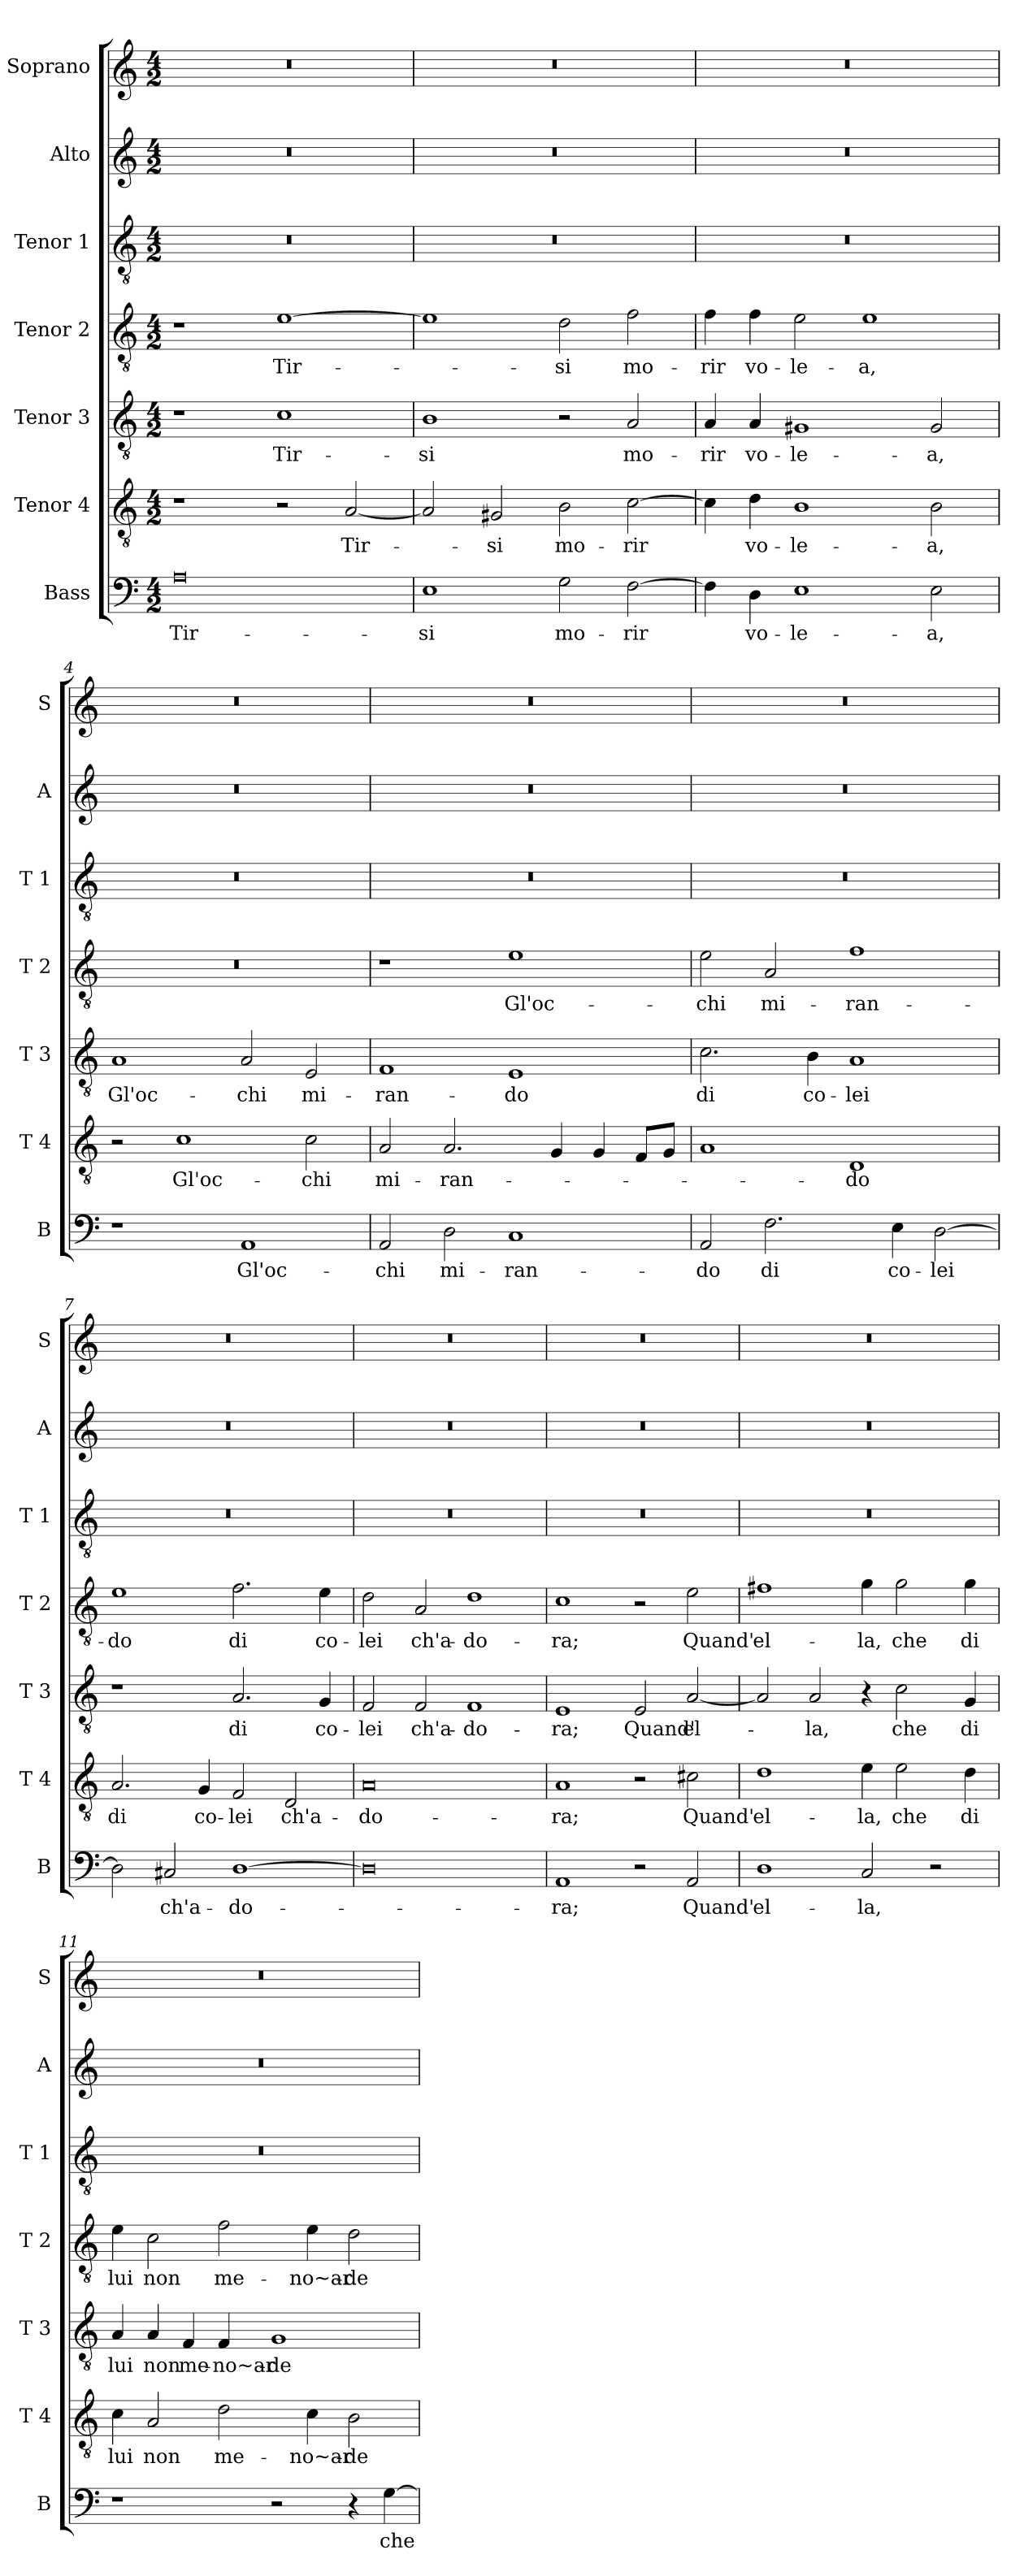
**kern	**text	**kern	**text	**kern	**text	**kern	**text	**kern	**kern	**kern
*part7	*part7	*part6	*part6	*part5	*part5	*part4	*part4	*part3	*part2	*part1
*staff7	*staff7	*staff6	*staff6	*staff5	*staff5	*staff4	*staff4	*staff3	*staff2	*staff1
*I"Bass	*	*I"Tenor 4	*	*I"Tenor 3	*	*I"Tenor 2	*	*I"Tenor 1	*I"Alto	*I"Soprano
*I'B	*	*I'T 4	*	*I'T 3	*	*I'T 2	*	*I'T 1	*I'A	*I'S
*clefF4	*	*clefGv2	*	*clefGv2	*	*clefGv2	*	*clefGv2	*clefG2	*clefG2
*k[]	*	*k[]	*	*k[]	*	*k[]	*	*k[]	*k[]	*k[]
*C:	*	*C:	*	*C:	*	*C:	*	*C:	*C:	*C:
*M4/2	*	*M4/2	*	*M4/2	*	*M4/2	*	*M4/2	*M4/2	*M4/2
=1	=1	=1	=1	=1	=1	=1	=1	=1	=1	=1
!	!LO:LY:b	!	!	!	!	!	!	!	!	!
0A	Tir-	1r	.	1r	.	1r	.	0r	0r	0r
!	!	!	!	!	!LO:LY:b	!	!LO:LY:b	!	!	!
.	.	2r	.	1c	Tir-	[1e	Tir-	.	.	.
!	!	!	!LO:LY:b	!	!	!	!	!	!	!
.	.	[2A/	Tir-	.	.	.	.	.	.	.
=2	=2	=2	=2	=2	=2	=2	=2	=2	=2	=2
!	!LO:LY:b	!	!	!	!LO:LY:b	!	!	!	!	!
1E	-si	2A/]	.	1B	-si	1e]	.	0r	0r	0r
!	!	!	!LO:LY:b	!	!	!	!	!	!	!
.	.	2G#X/	-si	.	.	.	.	.	.	.
!	!LO:LY:b	!	!LO:LY:b	!	!	!	!LO:LY:b	!	!	!
2G\	mo-	2B\	mo-	2r	.	2d\	-si	.	.	.
!	!LO:LY:b	!	!LO:LY:b	!	!LO:LY:b	!	!LO:LY:b	!	!	!
[2F\	-rir	[2c\	-rir	2A/	mo-	2f\	mo-	.	.	.
=3	=3	=3	=3	=3	=3	=3	=3	=3	=3	=3
!	!	!	!	!	!LO:LY:b	!	!LO:LY:b	!	!	!
4F\]	.	4c\]	.	4A/	-rir	4f\	-rir	0r	0r	0r
!	!LO:LY:b	!	!LO:LY:b	!	!LO:LY:b	!	!LO:LY:b	!	!	!
4D\	vo-	4d\	vo-	4A/	vo-	4f\	vo-	.	.	.
!	!LO:LY:b	!	!LO:LY:b	!	!LO:LY:b	!	!LO:LY:b	!	!	!
1E	-le-	1B	-le-	1G#X	-le-	2e\	-le-	.	.	.
!	!	!	!	!	!	!	!LO:LY:b	!	!	!
.	.	.	.	.	.	1e	-a,	.	.	.
!	!LO:LY:b	!	!LO:LY:b	!	!LO:LY:b	!	!	!	!	!
2E\	-a,	2B\	-a,	2G#/	-a,	.	.	.	.	.
=4	=4	=4	=4	=4	=4	=4	=4	=4	=4	=4
!	!	!	!	!	!LO:LY:b	!	!	!	!	!
1r	.	2r	.	1A	Gl'oc-	0r	.	0r	0r	0r
!	!	!	!LO:LY:b	!	!	!	!	!	!	!
.	.	1c	Gl'oc-	.	.	.	.	.	.	.
!	!LO:LY:b	!	!	!	!LO:LY:b	!	!	!	!	!
1AA	Gl'oc-	.	.	2A/	-chi	.	.	.	.	.
!	!	!	!LO:LY:b	!	!LO:LY:b	!	!	!	!	!
.	.	2c\	-chi	2E/	mi-	.	.	.	.	.
!!LO:LB:g=z
=5	=5	=5	=5	=5	=5	=5	=5	=5	=5	=5
!	!LO:LY:b	!	!LO:LY:b	!	!LO:LY:b	!	!	!	!	!
2AA/	-chi	2A/	mi-	1F	-ran-	1r	.	0r	0r	0r
!	!LO:LY:b	!	!LO:LY:b	!	!	!	!	!	!	!
2D\	mi-	2.A/	-ran-	.	.	.	.	.	.	.
!	!LO:LY:b	!	!	!	!LO:LY:b	!	!LO:LY:b	!	!	!
1C	-ran-	.	.	1E	-do	1e	Gl'oc-	.	.	.
.	.	4G/	.	.	.	.	.	.	.	.
.	.	4G/	.	.	.	.	.	.	.	.
.	.	8F/L	.	.	.	.	.	.	.	.
.	.	8G/J	.	.	.	.	.	.	.	.
=6	=6	=6	=6	=6	=6	=6	=6	=6	=6	=6
!	!LO:LY:b	!	!	!	!LO:LY:b	!	!LO:LY:b	!	!	!
2AA/	-do	1A	.	2.c\	di	2e\	-chi	0r	0r	0r
!	!LO:LY:b	!	!	!	!	!	!LO:LY:b	!	!	!
2.F\	di	.	.	.	.	2A/	mi-	.	.	.
!	!	!	!	!	!LO:LY:b	!	!	!	!	!
.	.	.	.	4B\	co-	.	.	.	.	.
!	!	!	!LO:LY:b	!	!LO:LY:b	!	!LO:LY:b	!	!	!
.	.	1D	-do	1A	-lei	1f	-ran-	.	.	.
!	!LO:LY:b	!	!	!	!	!	!	!	!	!
4E\	co-	.	.	.	.	.	.	.	.	.
!	!LO:LY:b	!	!	!	!	!	!	!	!	!
[2D\	-lei	.	.	.	.	.	.	.	.	.
=7	=7	=7	=7	=7	=7	=7	=7	=7	=7	=7
!	!	!	!LO:LY:b	!	!	!	!LO:LY:b	!	!	!
2D\]	.	2.A/	di	1r	.	1e	-do	0r	0r	0r
!	!LO:LY:b	!	!	!	!	!	!	!	!	!
2C#X/	ch'a-	.	.	.	.	.	.	.	.	.
!	!	!	!LO:LY:b	!	!	!	!	!	!	!
.	.	4G/	co-	.	.	.	.	.	.	.
!	!LO:LY:b	!	!LO:LY:b	!	!LO:LY:b	!	!LO:LY:b	!	!	!
[1D	-do-	2F/	-lei	2.A/	di	2.f\	di	.	.	.
!	!	!	!LO:LY:b	!	!	!	!	!	!	!
.	.	2D/	ch'a-	.	.	.	.	.	.	.
!	!	!	!	!	!LO:LY:b	!	!LO:LY:b	!	!	!
.	.	.	.	4G/	co-	4e\	co-	.	.	.
=8	=8	=8	=8	=8	=8	=8	=8	=8	=8	=8
!	!	!	!LO:LY:b	!	!LO:LY:b	!	!LO:LY:b	!	!	!
0D]	.	0A	-do-	2F/	-lei	2d\	-lei	0r	0r	0r
!	!	!	!	!	!LO:LY:b	!	!LO:LY:b	!	!	!
.	.	.	.	2F/	ch'a-	2A/	ch'a-	.	.	.
!	!	!	!	!	!LO:LY:b	!	!LO:LY:b	!	!	!
.	.	.	.	1F	-do-	1d	-do-	.	.	.
=9	=9	=9	=9	=9	=9	=9	=9	=9	=9	=9
!	!LO:LY:b	!	!LO:LY:b	!	!LO:LY:b	!	!LO:LY:b	!	!	!
1AA	-ra;	1A	-ra;	1E	-ra;	1c	-ra;	0r	0r	0r
!	!	!	!	!	!LO:LY:b	!	!	!	!	!
2r	.	2r	.	2E/	Quand'	2r	.	.	.	.
!	!LO:LY:b	!	!LO:LY:b	!	!LO:LY:b	!	!LO:LY:b	!	!	!
2AA/	Quand'	2c#X\	Quand'	[2A/	el-	2e\	Quand'	.	.	.
!!LO:PB:g=z
=10	=10	=10	=10	=10	=10	=10	=10	=10	=10	=10
!	!LO:LY:b	!	!LO:LY:b	!	!	!	!LO:LY:b	!	!	!
1D	el-	1d	el-	2A/]	.	1f#X	el-	0r	0r	0r
!	!	!	!	!	!LO:LY:b	!	!	!	!	!
.	.	.	.	2A/	-la,	.	.	.	.	.
!	!LO:LY:b	!	!LO:LY:b	!	!	!	!LO:LY:b	!	!	!
2C/	-la,	4e\	-la,	4r	.	4g\	-la,	.	.	.
!	!	!	!LO:LY:b	!	!LO:LY:b	!	!LO:LY:b	!	!	!
.	.	2e\	che	2c\	che	2g\	che	.	.	.
2r	.	.	.	.	.	.	.	.	.	.
!	!	!	!LO:LY:b	!	!LO:LY:b	!	!LO:LY:b	!	!	!
.	.	4d\	di	4G/	di	4g\	di	.	.	.
=11	=11	=11	=11	=11	=11	=11	=11	=11	=11	=11
!	!	!	!LO:LY:b	!	!LO:LY:b	!	!LO:LY:b	!	!	!
1r	.	4c\	lui	4A/	lui	4e\	lui	0r	0r	0r
!	!	!	!LO:LY:b	!	!LO:LY:b	!	!LO:LY:b	!	!	!
.	.	2A/	non	4A/	non	2c\	non	.	.	.
!	!	!	!	!	!LO:LY:b	!	!	!	!	!
.	.	.	.	4F/	me-	.	.	.	.	.
!	!	!	!LO:LY:b	!	!LO:LY:b	!	!LO:LY:b	!	!	!
.	.	2d\	me-	4F/	-no~ar-	2f\	me-	.	.	.
!	!	!	!	!	!LO:LY:b	!	!	!	!	!
2r	.	.	.	1G	-de-	.	.	.	.	.
!	!	!	!LO:LY:b	!	!	!	!LO:LY:b	!	!	!
.	.	4c\	-no~ar-	.	.	4e\	-no~ar-	.	.	.
!	!	!	!LO:LY:b	!	!	!	!LO:LY:b	!	!	!
4r	.	2B\	-de-	.	.	2d\	-de-	.	.	.
!	!LO:LY:b	!	!	!	!	!	!	!	!	!
[4G\	che	.	.	.	.	.	.	.	.	.
=	=	=	=	=	=	=	=	=	=	=
*-	*-	*-	*-	*-	*-	*-	*-	*-	*-	*-
